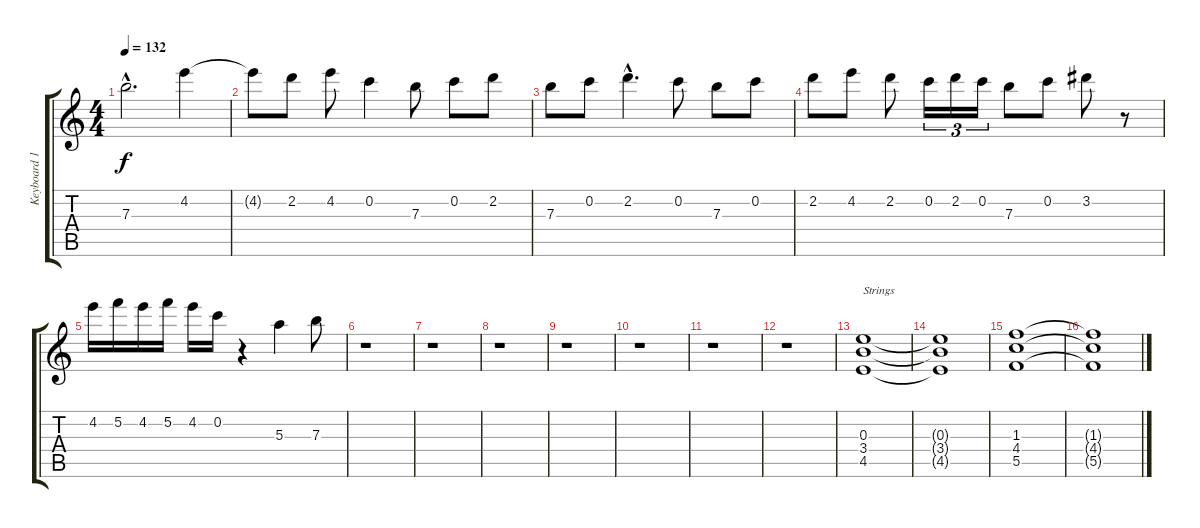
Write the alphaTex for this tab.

\track ("Keyboard 1 Andre Matos" "Keyboard 1") {instrument stringensemble1}
\staff {score tabs}
\tuning (A6 C6 E5 Ab4 C4 E3) {hide}
\ts (4 4)
\tempo 132
\clef g2
\ks c
7.3{hac}.2{d dy f} 4.2.4 |
4.2{t}.8 2.2.8 4.2.8 0.2.4 7.3.8 0.2.8 2.2.8 |
7.3.8 0.2.8 2.2{hac}.4{d} 0.2.8 7.3.8 0.2.8 |
2.2.8 4.2.8 2.2.8 0.2.16{tu (3 2)} 2.2.16{tu (3 2)} 0.2.16{tu (3 2)} 7.3.8 0.2.8 3.2.8 r.8 |
4.2.16 5.2.16 4.2.16 5.2.16 4.2.16 0.2.16 r.4 5.3.4 7.3.8 |
r.1 |
r.1 |
r.1 |
r.1 |
r.1 |
r.1 |
r.1 |
(0.3 3.4 4.5).1{txt "Strings" instrument stringensemble1} |
(0.3{t} 3.4{t} 4.5{t}).1 |
(1.3 4.4 5.5).1 |
(1.3{t} 4.4{t} 5.5{t}).1
